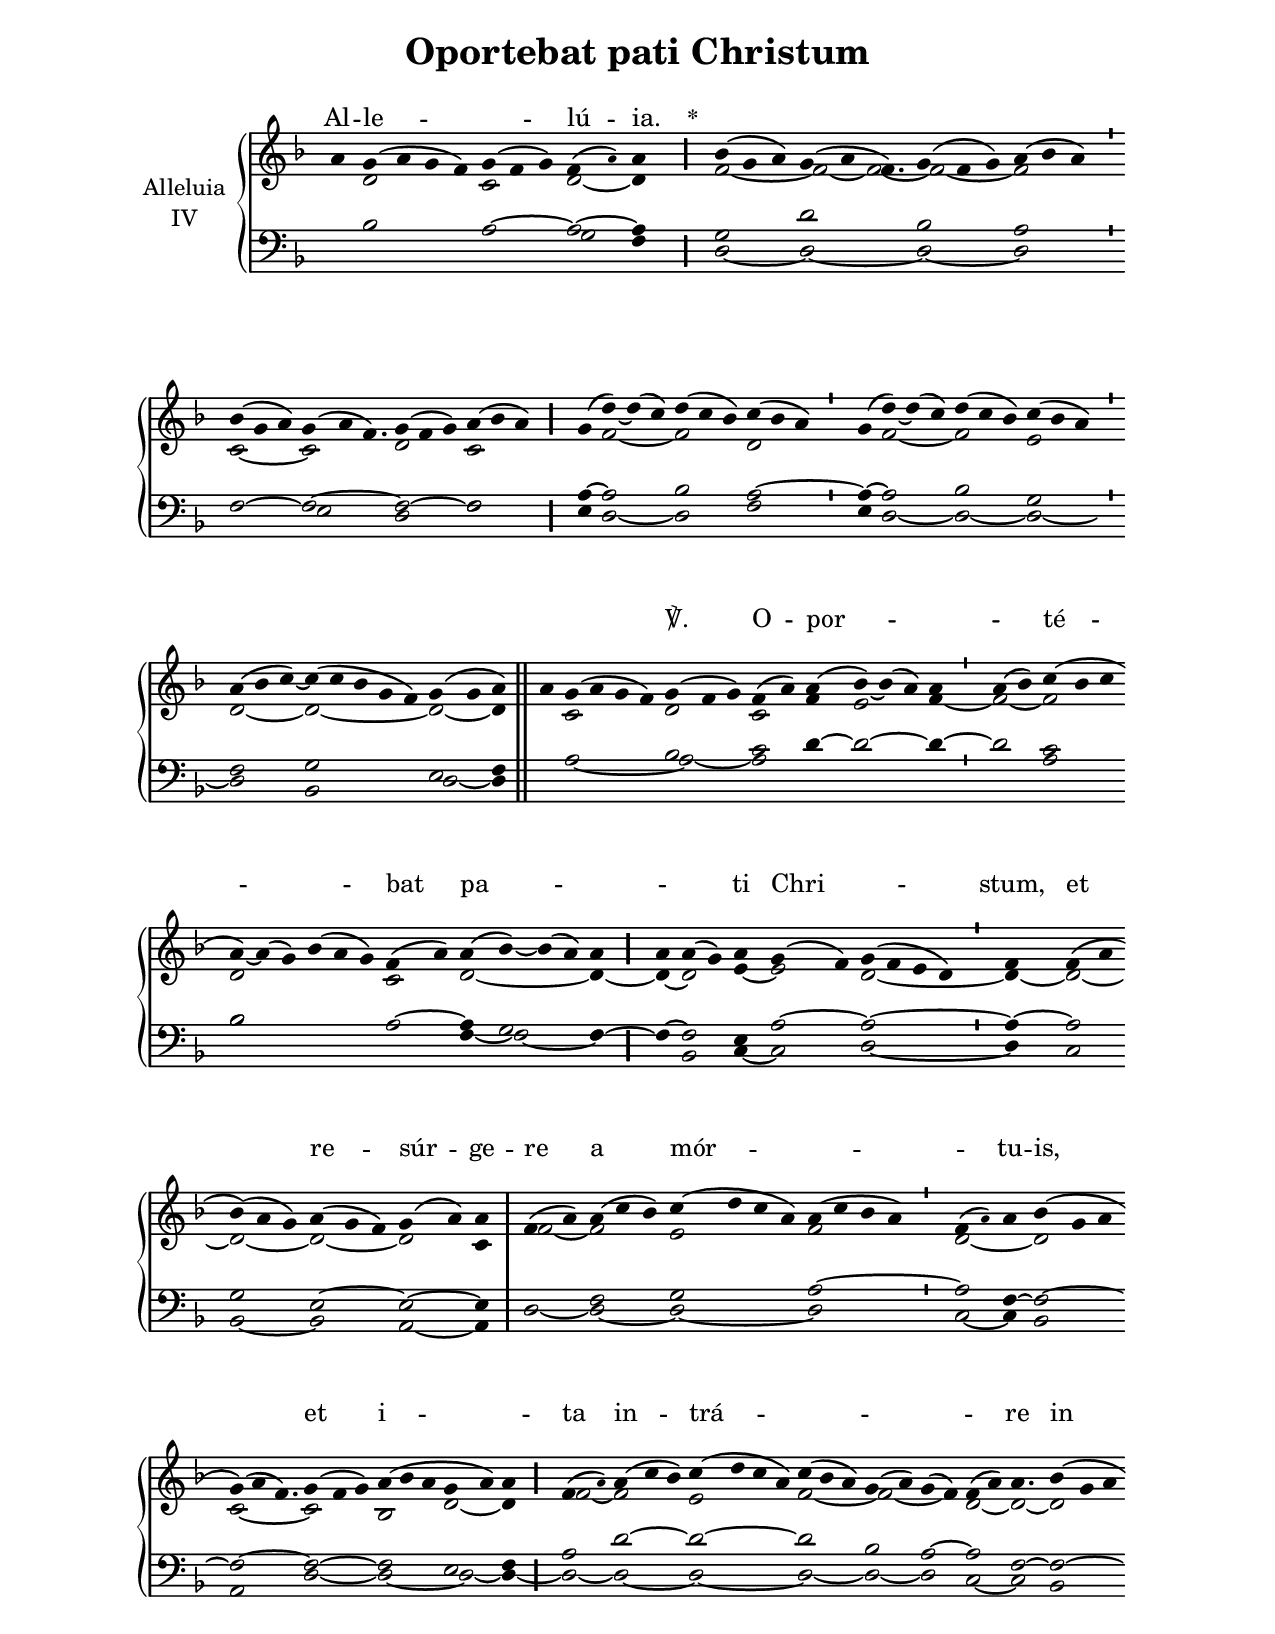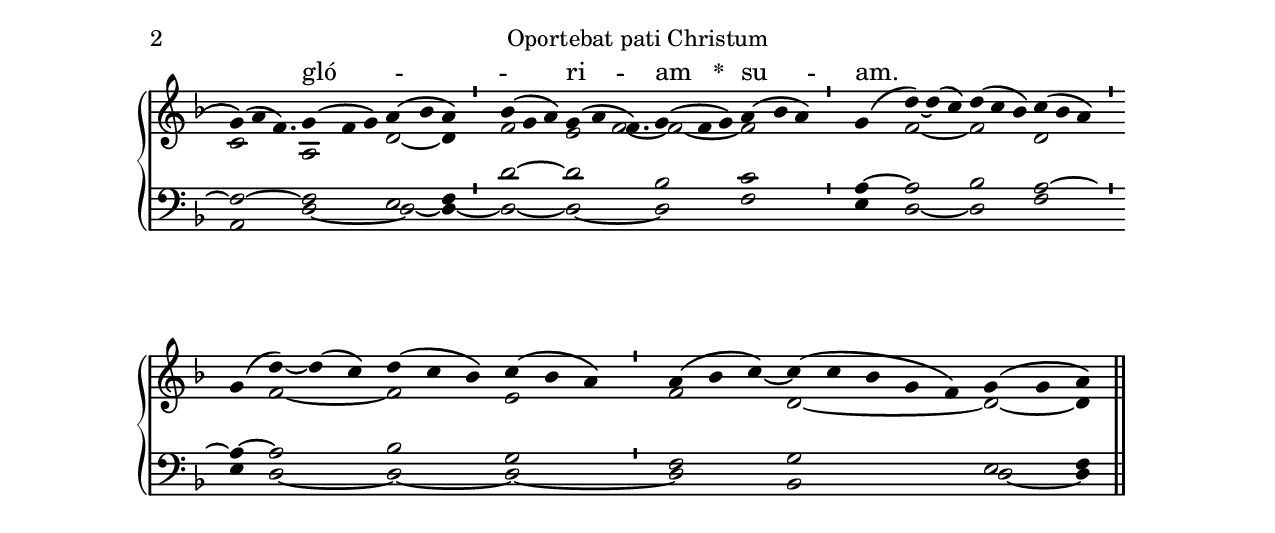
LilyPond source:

\version "2.18"
\include "gregorian.ly"
\include "noh2.ily"


%Page reference: page ii.48
%(volume.page)

global = {
 \key a \phrygian
 \cadenzaOn 
}

\header {
  title = \markup \center-column {"Oportebat pati Christum" \vspace #1 }
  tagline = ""
  composer = ""
}

\paper {
 #(include-special-characters)
  oddHeaderMarkup = \markup \fill-line {
    \line {}
    \center-column {
      \on-the-fly #first-page     " "
      \on-the-fly #not-first-page "Oportebat pati Christum"
    }
    \line { \on-the-fly #print-page-number-check-first \fromproperty #'page:page-number-string }
  }
  evenHeaderMarkup = \markup \fill-line {
    \line { \on-the-fly #print-page-number-check-first \fromproperty #'page:page-number-string }
    \center-column { "Oportebat pati Christum" }
    \line {}
  }
}

chantText = \lyricmode {
Al -- le -- _ lú -- ia. 
\set stanza = " * " 
_ _ _ _ _ _ _ 
_ _ _ _ _ _ _ _ _ _ _ ℣. 
O -- por -- _ _ té -- _ bat pa -- _ _ _ ti Chri -- _ stum, 
et re -- súr -- ge -- re a mór -- _ _ tu -- is, 
et i -- _ ta in -- trá -- _ _ _ _ re 
in gló -- _ _ ri -- am 
\set stanza = " * " su -- am. _ _ _ _ _ _ _ _ _ _ _ _ _ _ _ _ _ _ _ }

chantMusic = {
\tieDown   a'4 g'4 ( a'4 g'4 f'4) g'4 ( f'4 g'4) f'4 ( \once \tweak #'font-size #-4 a' ) a'4 \divisioMaior
 bes'4 ( g'4 a'4) g'4 ( a'4 f'4.) g'4 ( f'4 g'4) a'4 ( bes'4 a'4) \divisioMinima \forceBreak

 bes'4 ( g'4 a'4) g'4 ( a'4 f'4.) g'4 ( f'4 g'4) a'4 ( bes'4 a'4) \divisioMaior
 g'4 ( d''4) ~ d''4 ( c''4) d''4 ( c''4 bes'4) c''4 ( bes'4 a'4) \divisioMinima
 g'4 ( d''4) ~ d''4 ( c''4) d''4 ( c''4 bes'4) c''4 ( bes'4 a'4) \divisioMinima \forceBreak

 a'4 ( bes'4 c''4) ~ c''4 ( c''4 bes'4 g'4 f'4) g'4 ( g'4 a'4) \finalis
 a'4 g'4 ( a'4 g'4 f'4) g'4 ( f'4 g'4) f'4 ( a'4) a'4 ( bes'4) ~ bes'4 ( a'4) a'4 \divisioMinima
 a'4 ( bes'4) c''4 ( bes'4 c''4 \forceBreak
 a'4) ~ a'4 ( g'4) bes'4 ( a'4 g'4) f'4 ( a'4) a'4 ( bes'4) ~ bes'4 ( a'4) a'4 \divisioMaior
 a'4 a'4 ( g'4) a'4 g'4 ( f'4) g'4 ( f'4 e'4 d'4) \divisioMinima
 f'4 f'4 ( a'4 \forceBreak
) bes'4 ( a'4 g'4) a'4 ( g'4 f'4) g'4 ( a'4) a'4 \divisioMaxima
 f'4 ( a'4) a'4 ( c''4 bes'4) c''4 ( d''4 c''4 a'4) a'4 ( c''4 bes'4 a'4) \divisioMinima
 f'4 ( \once \tweak #'font-size #-4 a' ) a'4 bes'4 ( g'4 a'4 \forceBreak
) g'4 ( a'4 f'4.) g'4 ( f'4 g'4) a'4 ( bes'4 a'4 g'4 a'4) a'4 \divisioMaior
 f'4 ( \once \tweak #'font-size #-4 a' ) a'4 ( c''4 bes'4) c''4 ( d''4 c''4 a'4) c''4 ( bes'4 a'4) g'4 ( a'4) g'4 ( f'4)  f'4 ( a'4) a'4. bes'4 ( g'4 a'4 \forceBreak
) g'4 ( a'4 f'4.) g'4 ( f'4 g'4) a'4 ( bes'4 a'4) \divisioMinima
 bes'4 ( g'4 a'4) g'4 ( a'4 f'4.) g'4 ( f'4 g'4) a'4 ( bes'4 a'4) \divisioMinima
 g'4 ( d''4) ~ d''4 ( c''4) d''4 ( c''4 bes'4) c''4 ( bes'4 a'4) \divisioMinima \forceBreak

 g'4 ( d''4) ~ d''4 ( c''4) d''4 ( c''4 bes'4) c''4 ( bes'4 a'4) \divisioMinima
 a'4 ( bes'4 c''4) ~ c''4 ( c''4 bes'4 g'4 f'4) g'4 ( g'4 a'4) \finalis

}

altoMusic = {
r4 d'2*4/2 c'2*3/2 d'2 ~ d'4 \divisioMaior
f'2*3/2 ~ f'2 ~ f'2*3/4 ~ f'2*3/2 ~ f'2*3/2 \divisioMinima
c'2*3/2 ~ c'2*7/4 d'2*3/2 c'2*3/2 \divisioMaior
r4 f'2*3/2 ~ f'2*3/2 d'2*3/2 \divisioMinima
r4 f'2*3/2 ~ f'2*3/2 e'2*3/2 \divisioMinima
d'2*3/2 ~ d'2*5/2 ~ d'2 ~ d'4 \finalis
r4 c'2*4/2 d'2*3/2 c'2 f'4 e'2*3/2 f'4 ~ \divisioMinima
f'2 ~ f'2*3/2 d'2*6/2 c'2 d'2*4/2 ~ d'4 ~ \divisioMaior
d'4 ~ d'2 e'4 ~ e'2 d'2*4/2 ~ \divisioMinima
d'4 ~ d'2 ~ d'2*3/2 ~ d'2*3/2 ~ d'2 c'4 \divisioMaxima
f'2 ~ f'2*3/2 e'2*4/2 f'2*4/2 \divisioMinima
d'2*3/2 ~ d'2*3/2 c'2*7/4 ~ c'2*3/2 bes2*3/2 d'2 ~ d'4 \divisioMaior
f'2 ~ f'2*3/2 e'2*4/2 f'2*3/2 ~ f'2*3/2 ~ f'4 d'2 ~ d'2*3/4 ~ d'2*3/2 c'2*7/4 a2*3/2 d'2 ~ d'4 \divisioMinima
f'2*3/2 e'2 f'2*3/4 ~ f'2*3/2 ~ f'2*3/2 \divisioMinima
r4 f'2*3/2 ~ f'2*3/2 d'2*3/2 \divisioMinima
r4 f'2*3/2 ~ f'2*3/2 e'2*3/2 \divisioMinima
f'2*3/2 d'2*5/2 ~ d'2 ~ d'4 \finalis
}

tenorMusic = {
r4 bes2*4/2 a2*3/2 ~ a2 ~ a4 \divisioMaior
g2*3/2 d'2*7/4 bes2*3/2 a2*3/2 \divisioMinima
f2*3/2 ~ f2*7/4 ~ f2*3/2 ~ f2*3/2 \divisioMaior
a4 ~ a2*3/2 bes2*3/2 a2*3/2 ~ \divisioMinima
a4 ~ a2*3/2 bes2*3/2 g2*3/2 \divisioMinima
f2*3/2 g2*5/2 e2 f4 \finalis
r4 r2*4/2 bes2*3/2 c'2 d'4 ~ d'2*3/2 ~ d'4 ~ \divisioMinima
d'2 c'2*3/2 bes2*6/2 a2 ~ a4 g2*3/2 f4 ~ \divisioMaior
f4 ~ f2 e4 a2 ~ a2*4/2 ~ \divisioMinima
a4 ~ a2 g2*3/2 e2*3/2 ~ e2 ~ e4 \divisioMaxima
r2 f2*3/2 g2*4/2 a2*4/2 ~ \divisioMinima
a2 f4 ~ f2*3/2 ~ f2*7/4 ~ f2*3/2 ~ f2*3/2 e2 f4 \divisioMaior
a2 d'2*3/2 ~ d'2*4/2 ~ d'2*3/2 bes2 a2 ~ a2 f2*3/4 ~ f2*3/2 ~ f2*7/4 ~ f2*3/2 e2 f4 \divisioMinima
d'2*3/2 ~ d'2*7/4 bes2*3/2 c'2*3/2 \divisioMinima
a4 ~ a2*3/2 bes2*3/2 a2*3/2 ~ \divisioMinima
a4 ~ a2*3/2 bes2*3/2 g2*3/2 \divisioMinima
f2*3/2 g2*5/2 e2 f4 \finalis
}

bassMusic = {
r2*8/2 g2 f4 \divisioMaior
d2*3/2 ~ d2*7/4 ~ d2*3/2 ~ d2*3/2 \divisioMinima
r2*3/2 e2*7/4 d2*3/2 f2*3/2 \divisioMaior
e4 d2*3/2 ~ d2*3/2 f2*3/2 \divisioMinima
e4 d2*3/2 ~ d2*3/2 ~ d2*3/2 ~ \divisioMinima
d2*3/2 bes,2*5/2 d2 ~ d4 \finalis
r4 a2*4/2 ~ a2*3/2 ~ a2 d'4 r2*4/2 \divisioMinima
r2 a2*3/2 bes2*6/2 r2 f4 ~ f2*3/2 ~ f4 \divisioMaior
r4 bes,2 c4 ~ c2 d2*4/2 ~ \divisioMinima
d4 c2 bes,2*3/2 ~ bes,2*3/2 a,2 ~ a,4 \divisioMaxima
d2 ~ d2*3/2 ~ d2*4/2 ~ d2*4/2 \divisioMinima
c2 ~ c4 bes,2*3/2 a,2*7/4 d2*3/2 ~ d2*3/2 ~ d2 ~ d4 ~ \divisioMaior
d2 ~ d2*3/2 ~ d2*4/2 ~ d2*3/2 ~ d2 ~ d2 c2 ~ c2*3/4 bes,2*3/2 a,2*7/4 d2*3/2 ~ d2 ~ d4 ~ \divisioMinima
d2*3/2 ~ d2*7/4 ~ d2*3/2 f2*3/2 \divisioMinima
e4 d2*3/2 ~ d2*3/2 f2*3/2 \divisioMinima
e4 d2*3/2 ~ d2*3/2 ~ d2*3/2 ~ \divisioMinima
d2*3/2 bes,2*5/2 d2 ~ d4 \finalis
}

voiceLines = {
\voiceLineStyle


}

\score{
  <<
    \new GrandStaff <<
      \set GrandStaff.autoBeaming = ##f
      \set GrandStaff.instrumentName = \markup \center-column {
        "Alleluia"
        "IV"
      }
      \new Staff = up <<
        \new Voice = "chant" {
          \voiceOne \global \chantMusic
        }
        \new Voice {
          \voiceTwo \global \altoMusic
        }
      >>

      \new Staff = down <<
        \clef bass
        \new Voice {
          \voiceOne \global \tenorMusic
        }
        \new Voice {
          \voiceTwo \global \bassMusic
        }
	\new Voice {
        \voiceThree \global \voiceLines
        }
      >>
    >>
    \new Lyrics \lyricsto chant {
      \chantText
    }
  >>
  \layout{
  }
  \midi{
    \tempo 4 = 125
  }
}
